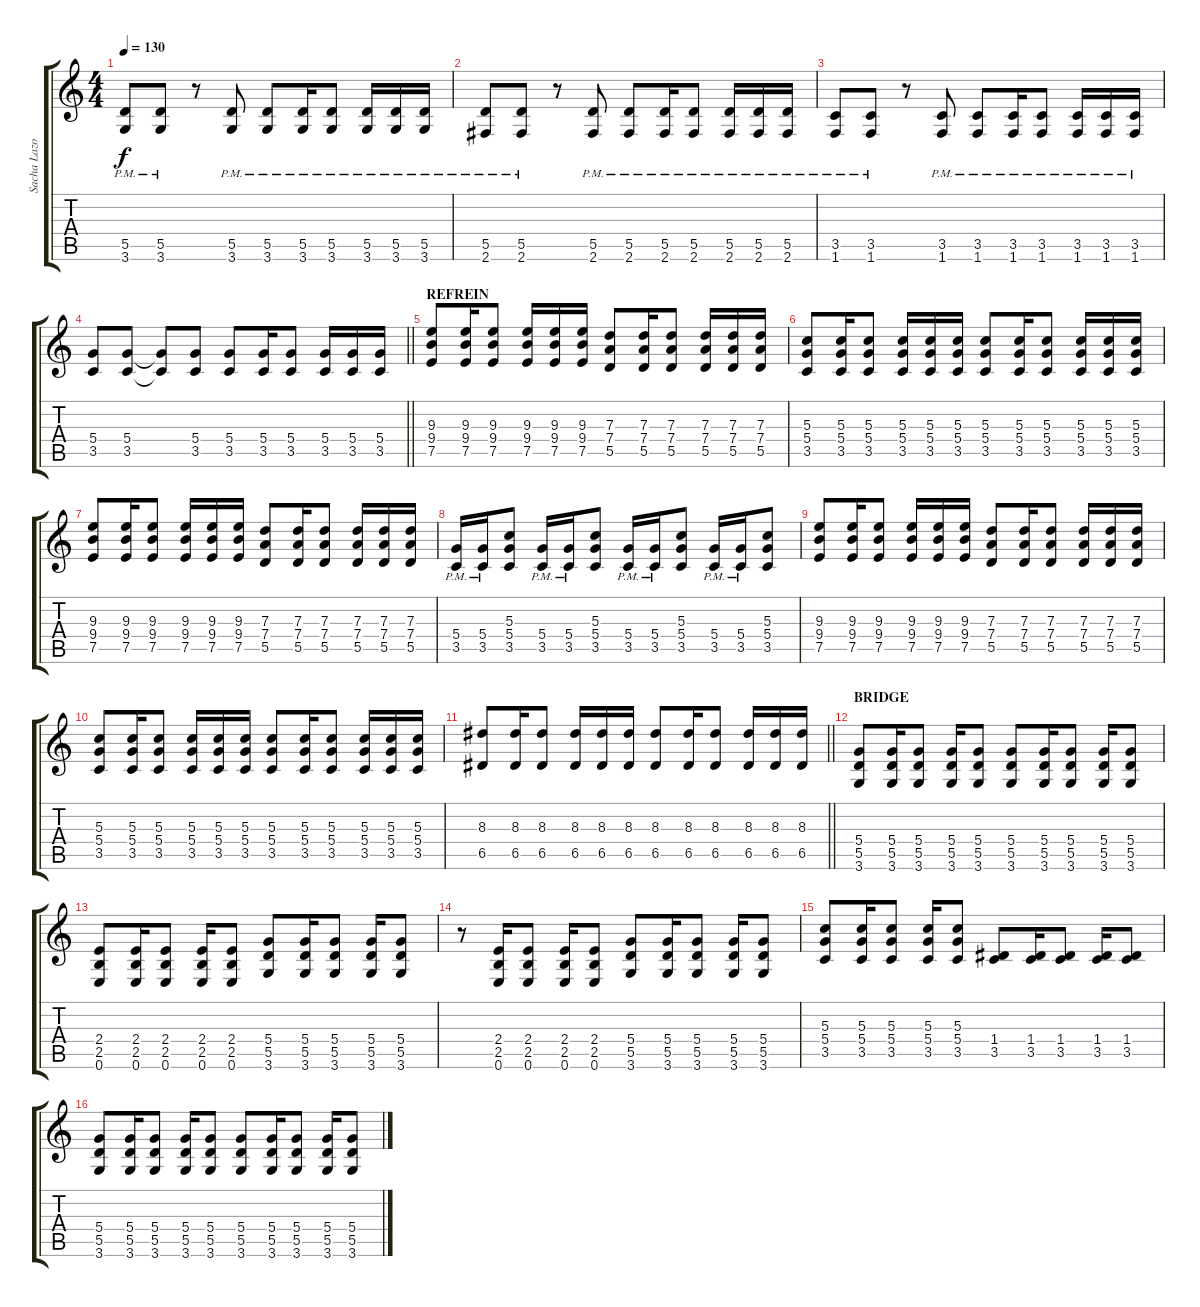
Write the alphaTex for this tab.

\track ("Sacha Lazor" "Sacha Lazo") {instrument distortionguitar}
\staff {score tabs}
\tuning (E4 B3 G3 D3 A2 E2) {hide}
\ts (4 4)
\tempo 130
\clef g2
\ks c
(5.5{pm} 3.6{pm}).8{dy f} (5.5{pm} 3.6{pm}).8 r.8 (5.5{pm} 3.6{pm}).8 (5.5{pm} 3.6{pm}).8 (5.5{pm} 3.6{pm}).16 (5.5{pm} 3.6{pm}).8 (5.5{pm} 3.6{pm}).16 (5.5{pm} 3.6{pm}).16 (5.5{pm} 3.6{pm}).16 |
(5.5{pm} 2.6{pm}).8 (5.5{pm} 2.6{pm}).8 r.8 (5.5{pm} 2.6{pm}).8 (5.5{pm} 2.6{pm}).8 (5.5{pm} 2.6{pm}).16 (5.5{pm} 2.6{pm}).8 (5.5{pm} 2.6{pm}).16 (5.5{pm} 2.6{pm}).16 (5.5{pm} 2.6{pm}).16 |
(3.5{pm} 1.6{pm}).8 (3.5{pm} 1.6{pm}).8 r.8 (3.5{pm} 1.6{pm}).8 (3.5{pm} 1.6{pm}).8 (3.5{pm} 1.6{pm}).16 (3.5{pm} 1.6{pm}).8 (3.5{pm} 1.6{pm}).16 (3.5{pm} 1.6{pm}).16 (3.5{pm} 1.6{pm}).16 |
\barLineRight lightlight
(5.4 3.5).8 (5.4 3.5).8 (5.4{t} 3.5{t}).8 (5.4 3.5).8 (5.4 3.5).8 (5.4 3.5).16 (5.4 3.5).8 (5.4 3.5).16 (5.4 3.5).16 (5.4 3.5).16 |
\section ("" "REFREIN")
(9.3 9.4 7.5).8 (9.3 9.4 7.5).16 (9.3 9.4 7.5).8 (9.3 9.4 7.5).16 (9.3 9.4 7.5).16 (9.3 9.4 7.5).16 (7.3 7.4 5.5).8 (7.3 7.4 5.5).16 (7.3 7.4 5.5).8 (7.3 7.4 5.5).16 (7.3 7.4 5.5).16 (7.3 7.4 5.5).16 |
(5.3 5.4 3.5).8 (5.3 5.4 3.5).16 (5.3 5.4 3.5).8 (5.3 5.4 3.5).16 (5.3 5.4 3.5).16 (5.3 5.4 3.5).16 (5.3 5.4 3.5).8 (5.3 5.4 3.5).16 (5.3 5.4 3.5).8 (5.3 5.4 3.5).16 (5.3 5.4 3.5).16 (5.3 5.4 3.5).16 |
(9.3 9.4 7.5).8 (9.3 9.4 7.5).16 (9.3 9.4 7.5).8 (9.3 9.4 7.5).16 (9.3 9.4 7.5).16 (9.3 9.4 7.5).16 (7.3 7.4 5.5).8 (7.3 7.4 5.5).16 (7.3 7.4 5.5).8 (7.3 7.4 5.5).16 (7.3 7.4 5.5).16 (7.3 7.4 5.5).16 |
(5.4{pm} 3.5{pm}).16 (5.4{pm} 3.5{pm}).16 (5.3 5.4 3.5).8 (5.4{pm} 3.5{pm}).16 (5.4{pm} 3.5{pm}).16 (5.3 5.4 3.5).8 (5.4{pm} 3.5{pm}).16 (5.4{pm} 3.5{pm}).16 (5.3 5.4 3.5).8 (5.4{pm} 3.5{pm}).16 (5.4{pm} 3.5{pm}).16 (5.3 5.4 3.5).8 |
(9.3 9.4 7.5).8 (9.3 9.4 7.5).16 (9.3 9.4 7.5).8 (9.3 9.4 7.5).16 (9.3 9.4 7.5).16 (9.3 9.4 7.5).16 (7.3 7.4 5.5).8 (7.3 7.4 5.5).16 (7.3 7.4 5.5).8 (7.3 7.4 5.5).16 (7.3 7.4 5.5).16 (7.3 7.4 5.5).16 |
(5.3 5.4 3.5).8 (5.3 5.4 3.5).16 (5.3 5.4 3.5).8 (5.3 5.4 3.5).16 (5.3 5.4 3.5).16 (5.3 5.4 3.5).16 (5.3 5.4 3.5).8 (5.3 5.4 3.5).16 (5.3 5.4 3.5).8 (5.3 5.4 3.5).16 (5.3 5.4 3.5).16 (5.3 5.4 3.5).16 |
\barLineRight lightlight
(8.3 6.5).8 (8.3 6.5).16 (8.3 6.5).8 (8.3 6.5).16 (8.3 6.5).16 (8.3 6.5).16 (8.3 6.5).8 (8.3 6.5).16 (8.3 6.5).8 (8.3 6.5).16 (8.3 6.5).16 (8.3 6.5).16 |
\section ("" "BRIDGE")
(5.4 5.5 3.6).8 (5.4 5.5 3.6).16 (5.4 5.5 3.6).8 (5.4 5.5 3.6).16 (5.4 5.5 3.6).8 (5.4 5.5 3.6).8 (5.4 5.5 3.6).16 (5.4 5.5 3.6).8 (5.4 5.5 3.6).16 (5.4 5.5 3.6).8 |
(2.4 2.5 0.6).8 (2.4 2.5 0.6).16 (2.4 2.5 0.6).8 (2.4 2.5 0.6).16 (2.4 2.5 0.6).8 (5.4 5.5 3.6).8 (5.4 5.5 3.6).16 (5.4 5.5 3.6).8 (5.4 5.5 3.6).16 (5.4 5.5 3.6).8 |
r.8 (2.4 2.5 0.6).16 (2.4 2.5 0.6).8 (2.4 2.5 0.6).16 (2.4 2.5 0.6).8 (5.4 5.5 3.6).8 (5.4 5.5 3.6).16 (5.4 5.5 3.6).8 (5.4 5.5 3.6).16 (5.4 5.5 3.6).8 |
(5.3 5.4 3.5).8 (5.3 5.4 3.5).16 (5.3 5.4 3.5).8 (5.3 5.4 3.5).16 (5.3 5.4 3.5).8 (1.4 3.5).8 (1.4 3.5).16 (1.4 3.5).8 (1.4 3.5).16 (1.4 3.5).8 |
(5.4 5.5 3.6).8 (5.4 5.5 3.6).16 (5.4 5.5 3.6).8 (5.4 5.5 3.6).16 (5.4 5.5 3.6).8 (5.4 5.5 3.6).8 (5.4 5.5 3.6).16 (5.4 5.5 3.6).8 (5.4 5.5 3.6).16 (5.4 5.5 3.6).8
